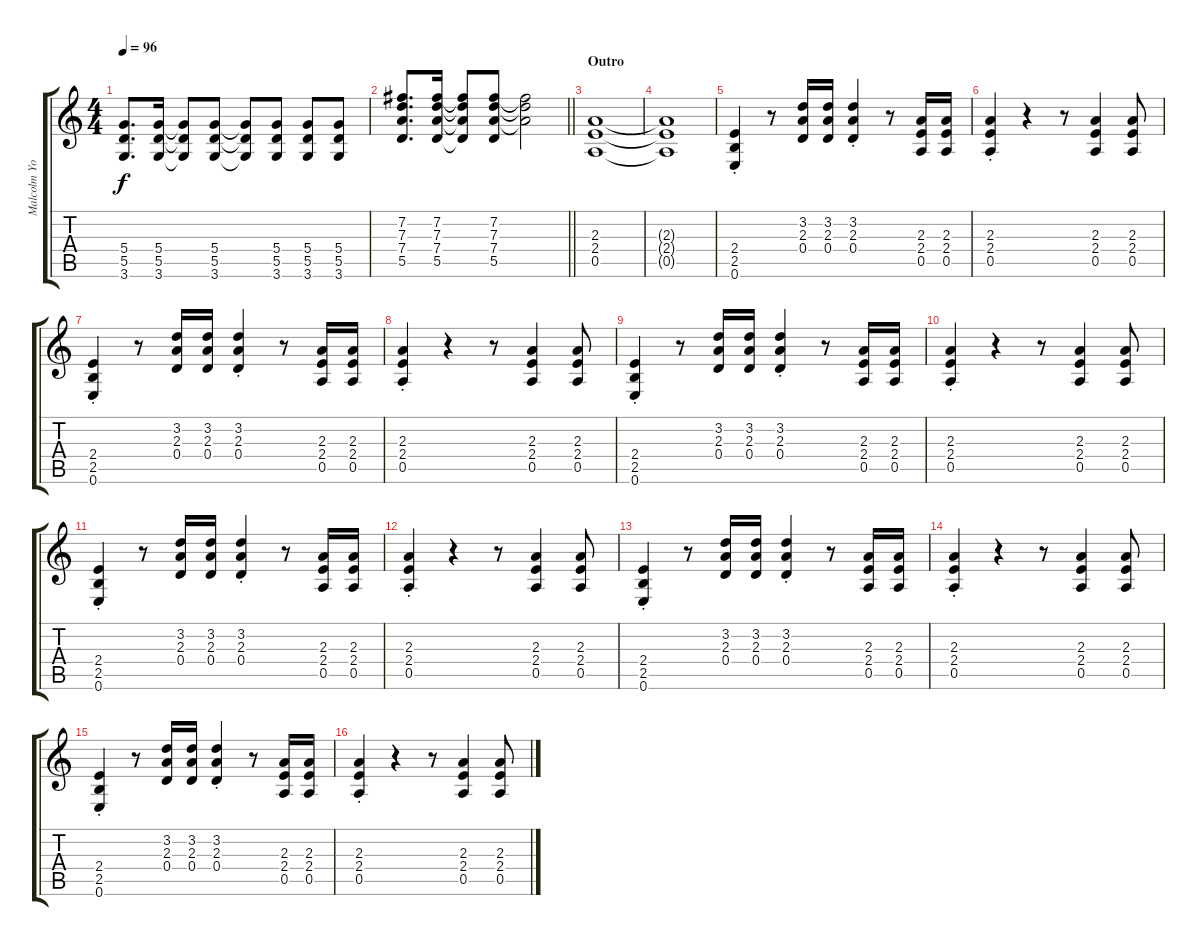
\track ("Malcolm Young" "Malcolm Yo") {instrument distortionguitar}
\staff {score tabs}
\tuning (E4 B3 G3 D3 A2 E2) {hide}
\ts (4 4)
\tempo 96
\clef g2
\ks c
(5.4 5.5 3.6).8{d dy f} (5.4 5.5 3.6).16 (5.4{t} 5.5{t} 3.6{t}).8 (5.4 5.5 3.6).8 (5.4{t} 5.5{t} 3.6{t}).8 (5.4 5.5 3.6).8 (5.4 5.5 3.6).8 (5.4 5.5 3.6).8 |
\barLineRight lightlight
(7.2 7.3 7.4 5.5).8{d} (7.2 7.3 7.4 5.5).16 (7.2{t} 7.3{t} 7.4{t} 5.5{t}).8 (7.2 7.3 7.4 5.5).8 (7.2{t} 7.3{t} 7.4{t}).2 |
\section ("" "Outro")
(2.3 2.4 0.5).1 |
(2.3{t} 2.4{t} 0.5{t}).1 |
(2.4{st} 2.5{st} 0.6{st}).4 r.8 (3.2 2.3 0.4).16 (3.2 2.3 0.4).16 (3.2{st} 2.3{st} 0.4{st}).4 r.8 (2.3 2.4 0.5).16 (2.3 2.4 0.5).16 |
(2.3{st} 2.4{st} 0.5{st}).4 r.4 r.8 (2.3 2.4 0.5).4 (2.3 2.4 0.5).8 |
(2.4{st} 2.5{st} 0.6{st}).4 r.8 (3.2 2.3 0.4).16 (3.2 2.3 0.4).16 (3.2{st} 2.3{st} 0.4{st}).4 r.8 (2.3 2.4 0.5).16 (2.3 2.4 0.5).16 |
(2.3{st} 2.4{st} 0.5{st}).4 r.4 r.8 (2.3 2.4 0.5).4 (2.3 2.4 0.5).8 |
(2.4{st} 2.5{st} 0.6{st}).4 r.8 (3.2 2.3 0.4).16 (3.2 2.3 0.4).16 (3.2{st} 2.3{st} 0.4{st}).4 r.8 (2.3 2.4 0.5).16 (2.3 2.4 0.5).16 |
(2.3{st} 2.4{st} 0.5{st}).4 r.4 r.8 (2.3 2.4 0.5).4 (2.3 2.4 0.5).8 |
(2.4{st} 2.5{st} 0.6{st}).4 r.8 (3.2 2.3 0.4).16 (3.2 2.3 0.4).16 (3.2{st} 2.3{st} 0.4{st}).4 r.8 (2.3 2.4 0.5).16 (2.3 2.4 0.5).16 |
(2.3{st} 2.4{st} 0.5{st}).4 r.4 r.8 (2.3 2.4 0.5).4 (2.3 2.4 0.5).8 |
(2.4{st} 2.5{st} 0.6{st}).4 r.8 (3.2 2.3 0.4).16 (3.2 2.3 0.4).16 (3.2{st} 2.3{st} 0.4{st}).4 r.8 (2.3 2.4 0.5).16 (2.3 2.4 0.5).16 |
(2.3{st} 2.4{st} 0.5{st}).4 r.4 r.8 (2.3 2.4 0.5).4 (2.3 2.4 0.5).8 |
(2.4{st} 2.5{st} 0.6{st}).4 r.8 (3.2 2.3 0.4).16 (3.2 2.3 0.4).16 (3.2{st} 2.3{st} 0.4{st}).4 r.8 (2.3 2.4 0.5).16 (2.3 2.4 0.5).16 |
(2.3{st} 2.4{st} 0.5{st}).4 r.4 r.8 (2.3 2.4 0.5).4 (2.3 2.4 0.5).8
